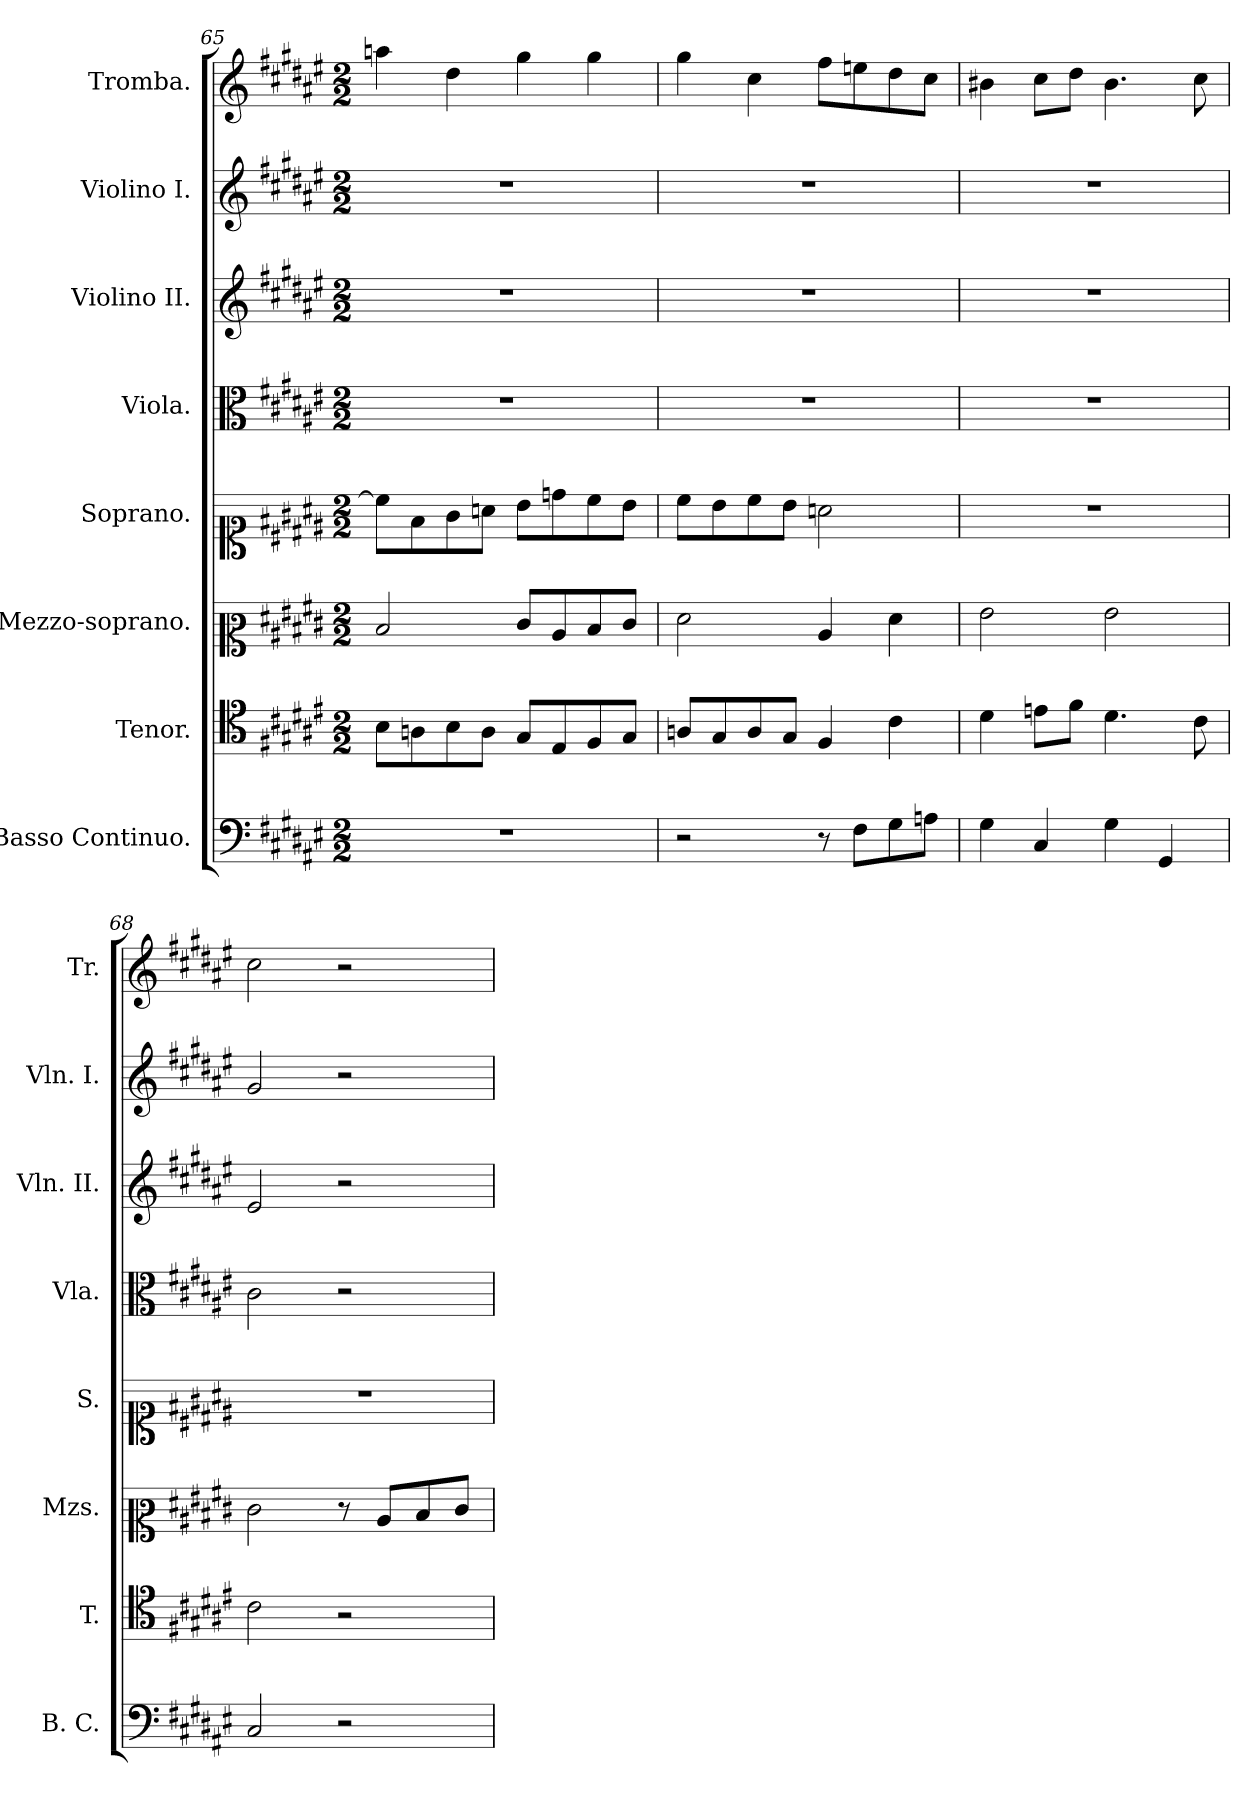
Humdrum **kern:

**kern	**kern	**kern	**kern	**kern	**kern	**kern	**kern
*part8	*part7	*part6	*part5	*part4	*part3	*part2	*part1
*staff8	*staff7	*staff6	*staff5	*staff4	*staff3	*staff2	*staff1
*I"Basso Continuo.	*I"Tenor.	*I"Mezzo-soprano.	*I"Soprano.	*I"Viola.	*I"Violino II.	*I"Violino I.	*I"Tromba.
*I'B. C.	*I'T.	*I'Mzs.	*I'S.	*I'Vla.	*I'Vln. II.	*I'Vln. I.	*I'Tr.
*clefF4	*clefC4	*clefC2	*clefC1	*clefC3	*clefG2	*clefG2	*clefG2
*k[f#c#g#d#a#e#]	*k[f#c#g#d#a#e#]	*k[f#c#g#d#a#e#]	*k[f#c#g#d#a#e#]	*k[f#c#g#d#a#e#]	*k[f#c#g#d#a#e#]	*k[f#c#g#d#a#e#]	*k[f#c#g#d#a#e#]
*M2/2	*M2/2	*M2/2	*M2/2	*M2/2	*M2/2	*M2/2	*M2/2
=65	=65	=65	=65	=65	=65	=65	=65
1r	8B\L	2d#/	8cc#\L]	1r	1r	1r	4aan\
.	8An\	.	8f#\	.	.	.	.
.	8B\	.	8g#\	.	.	.	4dd#\
.	8A\J	.	8an\J	.	.	.	.
.	8G#/L	8e#/L	8b\L	.	.	.	4gg#\
.	8E#/	8c#/	8ddn\	.	.	.	.
.	8F#/	8d#/	8cc#\	.	.	.	4gg#\
.	8G#/J	8e#/J	8b\J	.	.	.	.
=66	=66	=66	=66	=66	=66	=66	=66
2r	8An/L	2f#\	8cc#\L	1r	1r	1r	4gg#\
.	8G#/	.	8b\	.	.	.	.
.	8A/	.	8cc#\	.	.	.	4cc#\
.	8G#/J	.	8b\J	.	.	.	.
8r	4F#/	4c#/	2an\	.	.	.	8ff#\L
8F#\L	.	.	.	.	.	.	8een\
8G#\	4c#\	4f#\	.	.	.	.	8dd#\
8An\J	.	.	.	.	.	.	8cc#\J
=67	=67	=67	=67	=67	=67	=67	=67
4G#\	4d#\	2g#\	1r	1r	1r	1r	4b#X\
4C#/	8en\L	.	.	.	.	.	8cc#\L
.	8f#\J	.	.	.	.	.	8dd#\J
4G#\	4.d#\	2g#\	.	.	.	.	4.b#\
4GG#/	.	.	.	.	.	.	.
.	8c#\	.	.	.	.	.	8cc#\
=68	=68	=68	=68	=68	=68	=68	=68
2C#/	2c#\	2e#\	1r	2c#\	2e#/	2g#/	2cc#\
2r	2r	8r	.	2r	2r	2r	2r
.	.	8c#/L	.	.	.	.	.
.	.	8d#/	.	.	.	.	.
.	.	8e#/J	.	.	.	.	.
=	=	=	=	=	=	=	=
*-	*-	*-	*-	*-	*-	*-	*-
